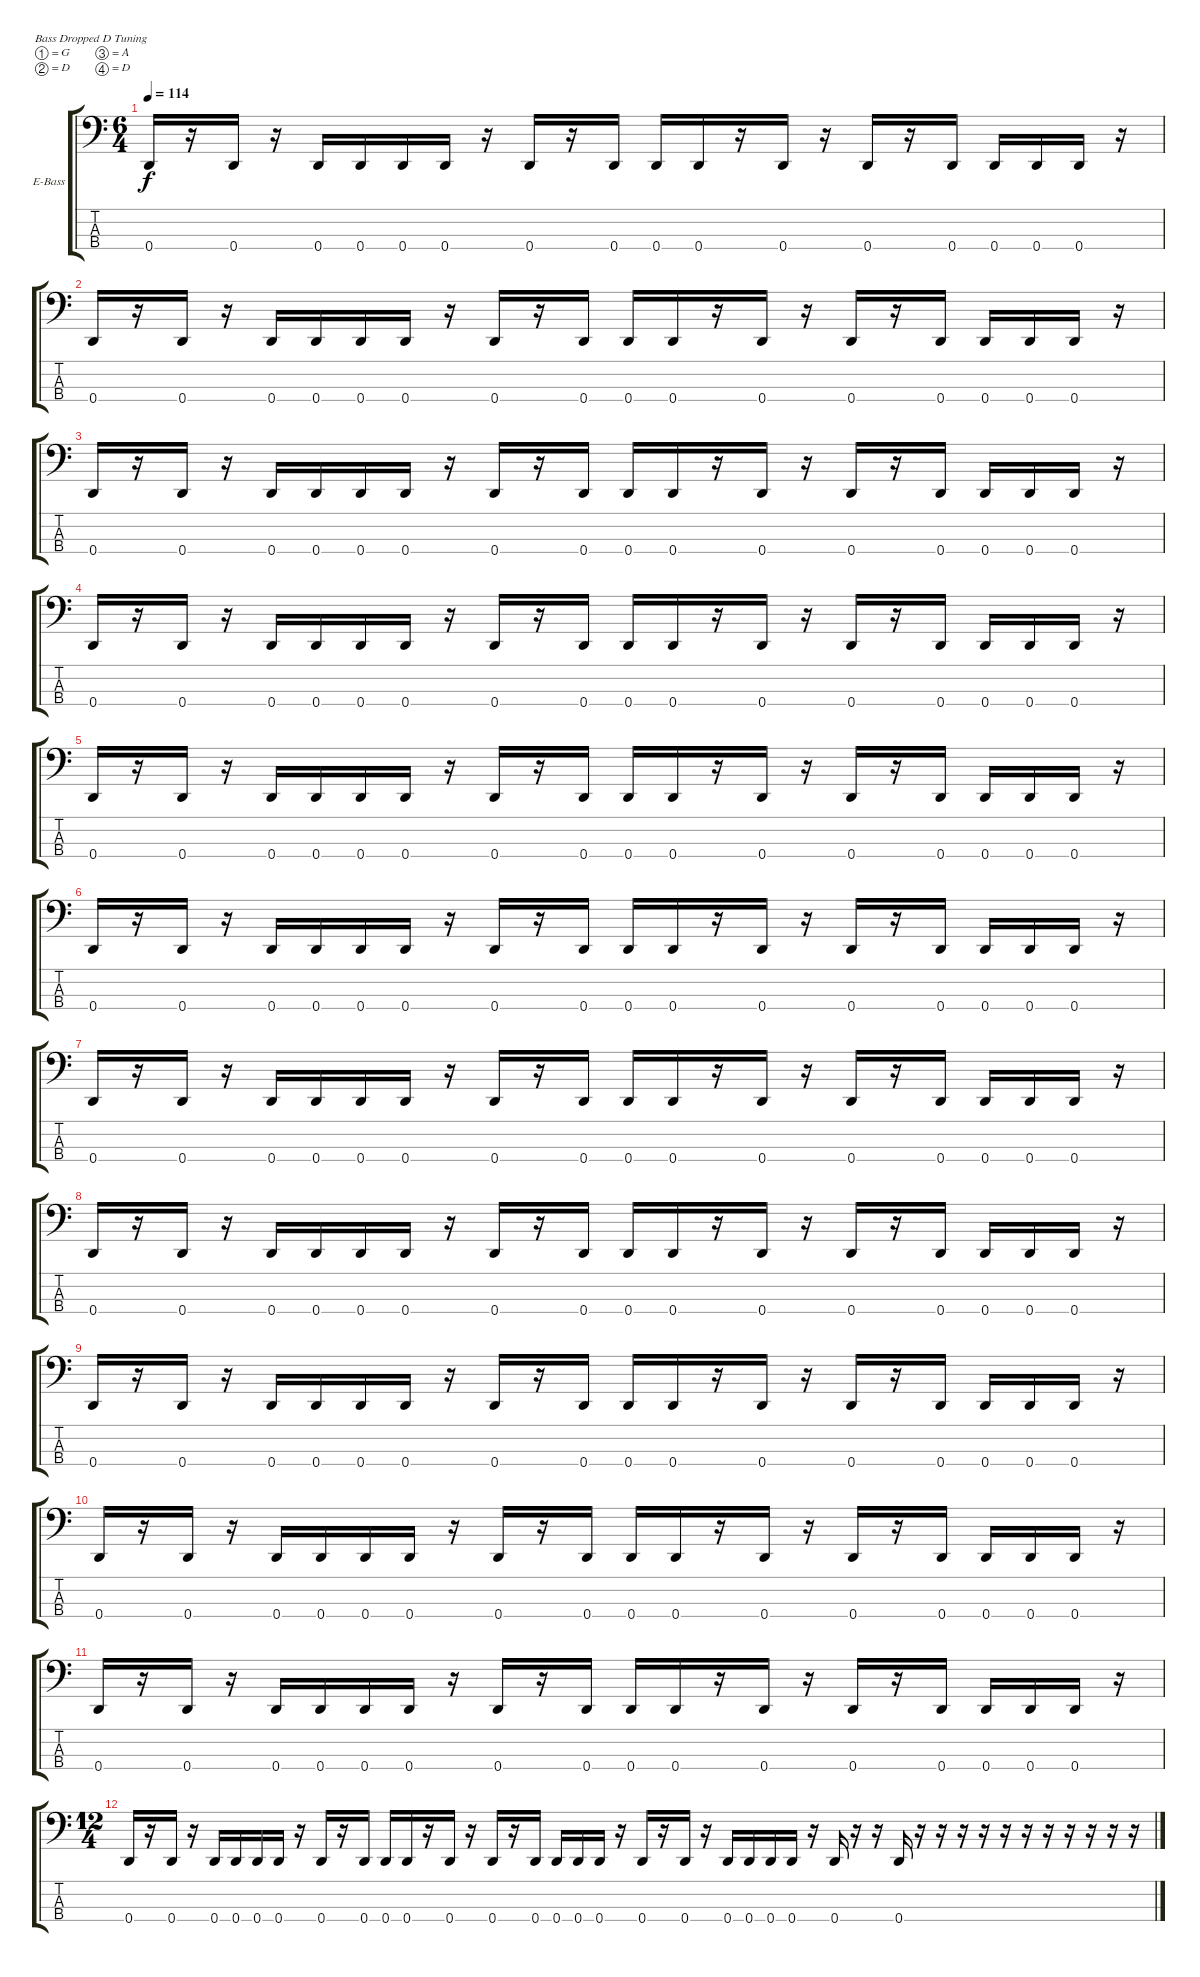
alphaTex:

\bracketExtendMode groupsimilarinstruments
\firstSystemTrackNameOrientation horizontal
\otherSystemsTrackNameOrientation horizontal
\track ("Bass" "E-Bass") {instrument electricbassfinger}
\staff {score tabs}
\tuning (G2 D2 A1 D1)
\ts (6 4)
\tempo 114
\clef f4
\ks c
0.4.16{dy f} r.16 0.4.16 r.16 0.4.16 0.4.16 0.4.16 0.4.16 r.16 0.4.16 r.16 0.4.16 0.4.16 0.4.16 r.16 0.4.16 r.16 0.4.16 r.16 0.4.16 0.4.16 0.4.16 0.4.16 r.16 |
0.4.16 r.16 0.4.16 r.16 0.4.16 0.4.16 0.4.16 0.4.16 r.16 0.4.16 r.16 0.4.16 0.4.16 0.4.16 r.16 0.4.16 r.16 0.4.16 r.16 0.4.16 0.4.16 0.4.16 0.4.16 r.16 |
0.4.16 r.16 0.4.16 r.16 0.4.16 0.4.16 0.4.16 0.4.16 r.16 0.4.16 r.16 0.4.16 0.4.16 0.4.16 r.16 0.4.16 r.16 0.4.16 r.16 0.4.16 0.4.16 0.4.16 0.4.16 r.16 |
0.4.16 r.16 0.4.16 r.16 0.4.16 0.4.16 0.4.16 0.4.16 r.16 0.4.16 r.16 0.4.16 0.4.16 0.4.16 r.16 0.4.16 r.16 0.4.16 r.16 0.4.16 0.4.16 0.4.16 0.4.16 r.16 |
0.4.16 r.16 0.4.16 r.16 0.4.16 0.4.16 0.4.16 0.4.16 r.16 0.4.16 r.16 0.4.16 0.4.16 0.4.16 r.16 0.4.16 r.16 0.4.16 r.16 0.4.16 0.4.16 0.4.16 0.4.16 r.16 |
0.4.16 r.16 0.4.16 r.16 0.4.16 0.4.16 0.4.16 0.4.16 r.16 0.4.16 r.16 0.4.16 0.4.16 0.4.16 r.16 0.4.16 r.16 0.4.16 r.16 0.4.16 0.4.16 0.4.16 0.4.16 r.16 |
0.4.16 r.16 0.4.16 r.16 0.4.16 0.4.16 0.4.16 0.4.16 r.16 0.4.16 r.16 0.4.16 0.4.16 0.4.16 r.16 0.4.16 r.16 0.4.16 r.16 0.4.16 0.4.16 0.4.16 0.4.16 r.16 |
0.4.16 r.16 0.4.16 r.16 0.4.16 0.4.16 0.4.16 0.4.16 r.16 0.4.16 r.16 0.4.16 0.4.16 0.4.16 r.16 0.4.16 r.16 0.4.16 r.16 0.4.16 0.4.16 0.4.16 0.4.16 r.16 |
0.4.16 r.16 0.4.16 r.16 0.4.16 0.4.16 0.4.16 0.4.16 r.16 0.4.16 r.16 0.4.16 0.4.16 0.4.16 r.16 0.4.16 r.16 0.4.16 r.16 0.4.16 0.4.16 0.4.16 0.4.16 r.16 |
0.4.16 r.16 0.4.16 r.16 0.4.16 0.4.16 0.4.16 0.4.16 r.16 0.4.16 r.16 0.4.16 0.4.16 0.4.16 r.16 0.4.16 r.16 0.4.16 r.16 0.4.16 0.4.16 0.4.16 0.4.16 r.16 |
0.4.16 r.16 0.4.16 r.16 0.4.16 0.4.16 0.4.16 0.4.16 r.16 0.4.16 r.16 0.4.16 0.4.16 0.4.16 r.16 0.4.16 r.16 0.4.16 r.16 0.4.16 0.4.16 0.4.16 0.4.16 r.16 |
\ts (12 4)
0.4.16 r.16 0.4.16 r.16 0.4.16 0.4.16 0.4.16 0.4.16 r.16 0.4.16 r.16 0.4.16 0.4.16 0.4.16 r.16 0.4.16 r.16 0.4.16 r.16 0.4.16 0.4.16 0.4.16 0.4.16 r.16 0.4.16 r.16 0.4.16 r.16 0.4.16 0.4.16 0.4.16 0.4.16 r.16 0.4.16 r.16 r.16 0.4.16 r.16 r.16 r.16 r.16 r.16 r.16 r.16 r.16 r.16 r.16 r.16
